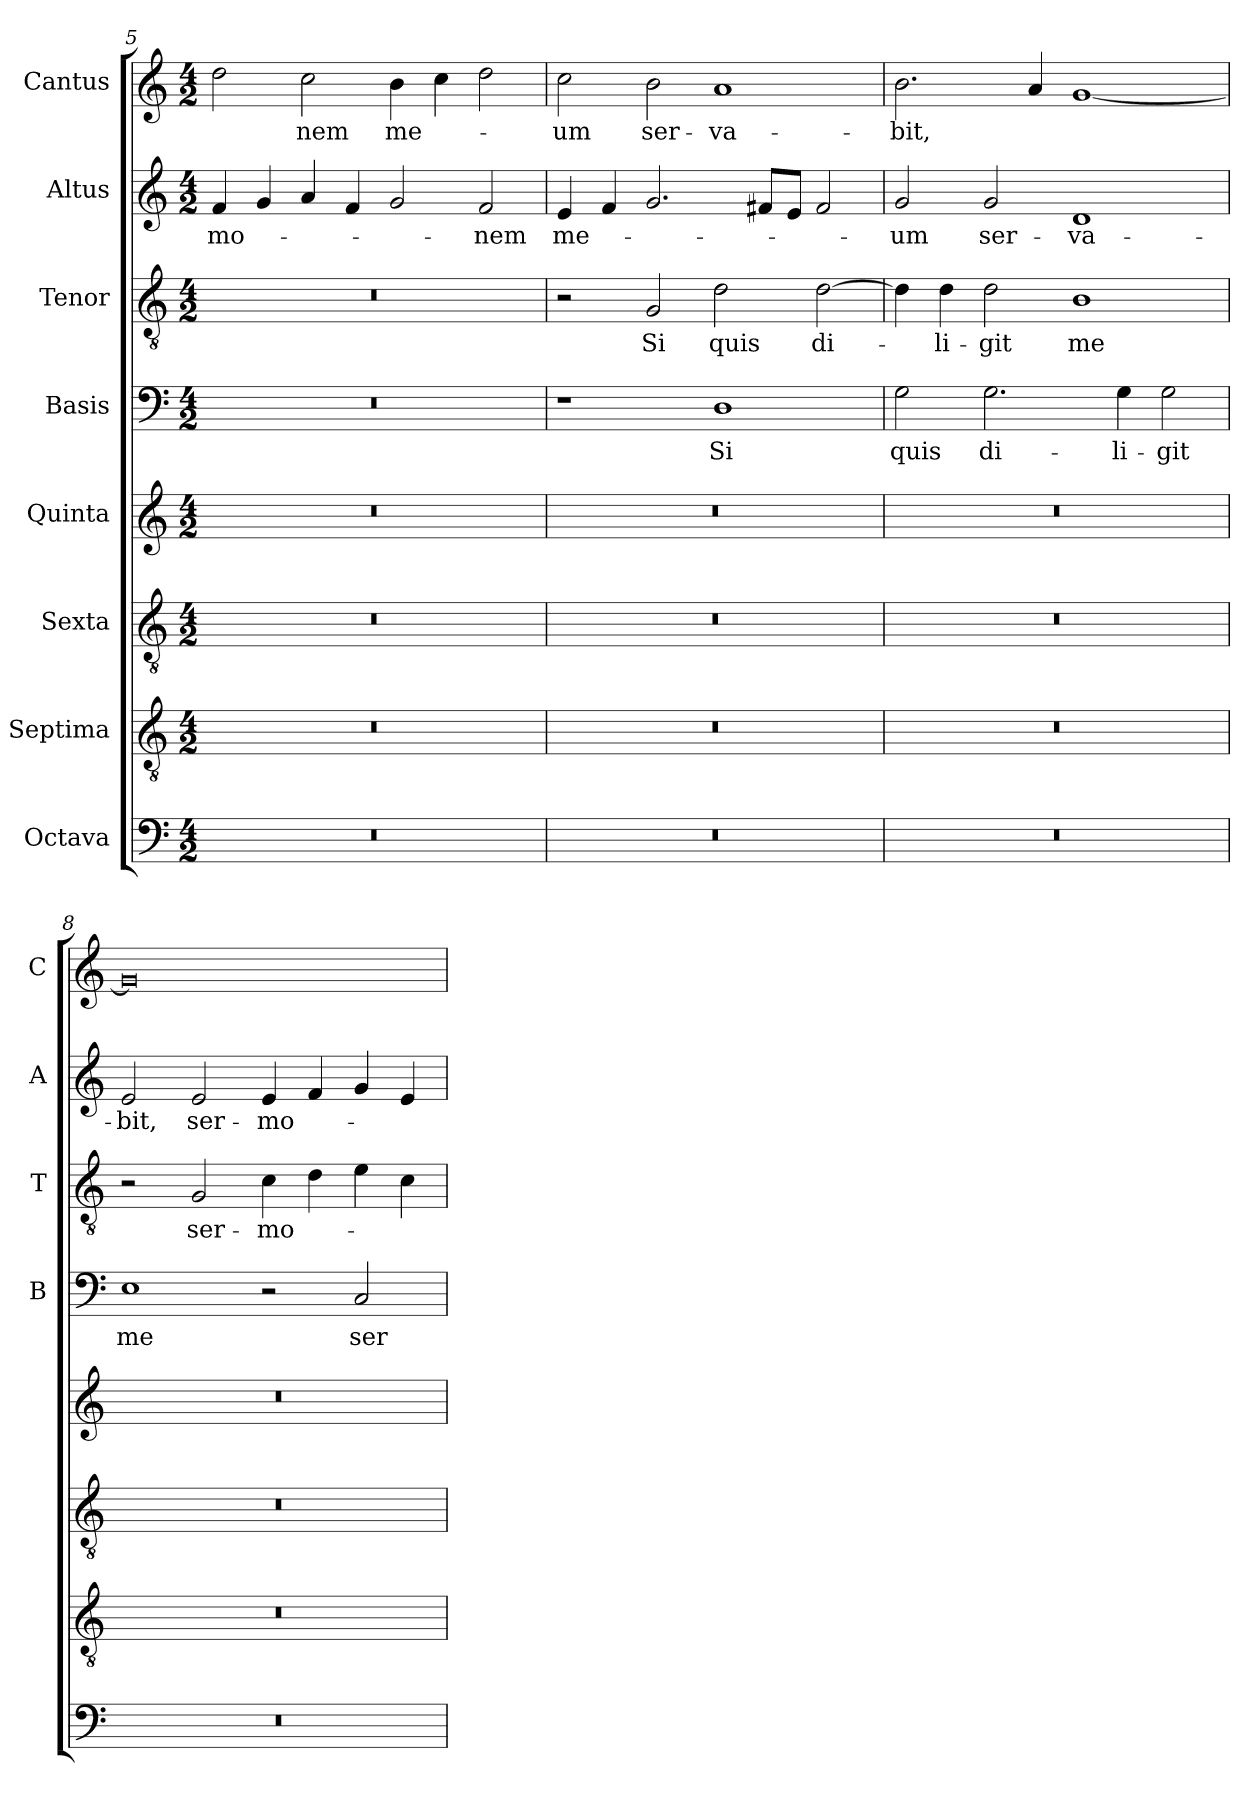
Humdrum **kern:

**kern	**kern	**kern	**kern	**kern	**text	**kern	**text	**kern	**text	**kern	**text
*part8	*part7	*part6	*part5	*part4	*part4	*part3	*part3	*part2	*part2	*part1	*part1
*staff8	*staff7	*staff6	*staff5	*staff4	*staff4	*staff3	*staff3	*staff2	*staff2	*staff1	*staff1
*I"Octava	*I"Septima	*I"Sexta	*I"Quinta	*I"Basis	*	*I"Tenor	*	*I"Altus	*	*I"Cantus	*
*	*	*	*	*I'B	*	*I'T	*	*I'A	*	*I'C	*
*clefF4	*clefGv2	*clefGv2	*clefG2	*clefF4	*	*clefGv2	*	*clefG2	*	*clefG2	*
*k[]	*k[]	*k[]	*k[]	*k[]	*	*k[]	*	*k[]	*	*k[]	*
*C:	*C:	*C:	*C:	*C:	*	*C:	*	*C:	*	*C:	*
*M4/2	*M4/2	*M4/2	*M4/2	*M4/2	*	*M4/2	*	*M4/2	*	*M4/2	*
=5	=5	=5	=5	=5	=5	=5	=5	=5	=5	=5	=5
!	!	!	!	!	!	!	!	!	!LO:LY:b	!	!
0r	0r	0r	0r	0r	.	0r	.	4f/	-mo-	2dd\	.
.	.	.	.	.	.	.	.	4g/	.	.	.
!	!	!	!	!	!	!	!	!	!	!	!LO:LY:b
.	.	.	.	.	.	.	.	4a/	.	2cc\	-nem
.	.	.	.	.	.	.	.	4f/	.	.	.
!	!	!	!	!	!	!	!	!	!	!	!LO:LY:b
.	.	.	.	.	.	.	.	2g/	.	4b\	me-
.	.	.	.	.	.	.	.	.	.	4cc\	.
!	!	!	!	!	!	!	!	!	!LO:LY:b	!	!
.	.	.	.	.	.	.	.	2f/	-nem	2dd\	.
!!LO:PB:g=z
=6	=6	=6	=6	=6	=6	=6	=6	=6	=6	=6	=6
!	!	!	!	!	!	!	!	!	!LO:LY:b	!	!LO:LY:b
0r	0r	0r	0r	1r	.	2r	.	4e/	me-	2cc\	-um
.	.	.	.	.	.	.	.	4f/	.	.	.
!	!	!	!	!	!	!	!LO:LY:b	!	!	!	!LO:LY:b
.	.	.	.	.	.	2G/	Si	2.g/	.	2b\	ser-
!	!	!	!	!	!LO:LY:b	!	!LO:LY:b	!	!	!	!LO:LY:b
.	.	.	.	1D	Si	2d\	quis	.	.	1a	-va-
.	.	.	.	.	.	.	.	8f#X/L	.	.	.
.	.	.	.	.	.	.	.	8e/J	.	.	.
!	!	!	!	!	!	!	!LO:LY:b	!	!	!	!
.	.	.	.	.	.	[2d\	di-	2f#/	.	.	.
=7	=7	=7	=7	=7	=7	=7	=7	=7	=7	=7	=7
!	!	!	!	!	!LO:LY:b	!	!	!	!LO:LY:b	!	!LO:LY:b
0r	0r	0r	0r	2G\	quis	4d\]	.	2g/	-um	2.b\	-bit,
!	!	!	!	!	!	!	!LO:LY:b	!	!	!	!
.	.	.	.	.	.	4d\	-li-	.	.	.	.
!	!	!	!	!	!LO:LY:b	!	!LO:LY:b	!	!LO:LY:b	!	!
.	.	.	.	2.G\	di-	2d\	-git	2g/	ser-	.	.
.	.	.	.	.	.	.	.	.	.	4a/	.
!	!	!	!	!	!	!	!LO:LY:b	!	!LO:LY:b	!	!
.	.	.	.	.	.	1B	me	1d	-va-	[1g	.
!	!	!	!	!	!LO:LY:b	!	!	!	!	!	!
.	.	.	.	4G\	-li-	.	.	.	.	.	.
!	!	!	!	!	!LO:LY:b	!	!	!	!	!	!
.	.	.	.	2G\	-git	.	.	.	.	.	.
=8	=8	=8	=8	=8	=8	=8	=8	=8	=8	=8	=8
!	!	!	!	!	!LO:LY:b	!	!	!	!LO:LY:b	!	!
0r	0r	0r	0r	1E	me	2r	.	2e/	-bit,	0g]	.
!	!	!	!	!	!	!	!LO:LY:b	!	!LO:LY:b	!	!
.	.	.	.	.	.	2G/	ser-	2e/	ser-	.	.
!	!	!	!	!	!	!	!LO:LY:b	!	!LO:LY:b	!	!
.	.	.	.	2r	.	4c\	-mo-	4e/	-mo-	.	.
.	.	.	.	.	.	4d\	.	4f/	.	.	.
!	!	!	!	!	!LO:LY:b	!	!	!	!	!	!
.	.	.	.	2C/	ser-	4e\	.	4g/	.	.	.
.	.	.	.	.	.	4c\	.	4e/	.	.	.
=	=	=	=	=	=	=	=	=	=	=	=
*-	*-	*-	*-	*-	*-	*-	*-	*-	*-	*-	*-
